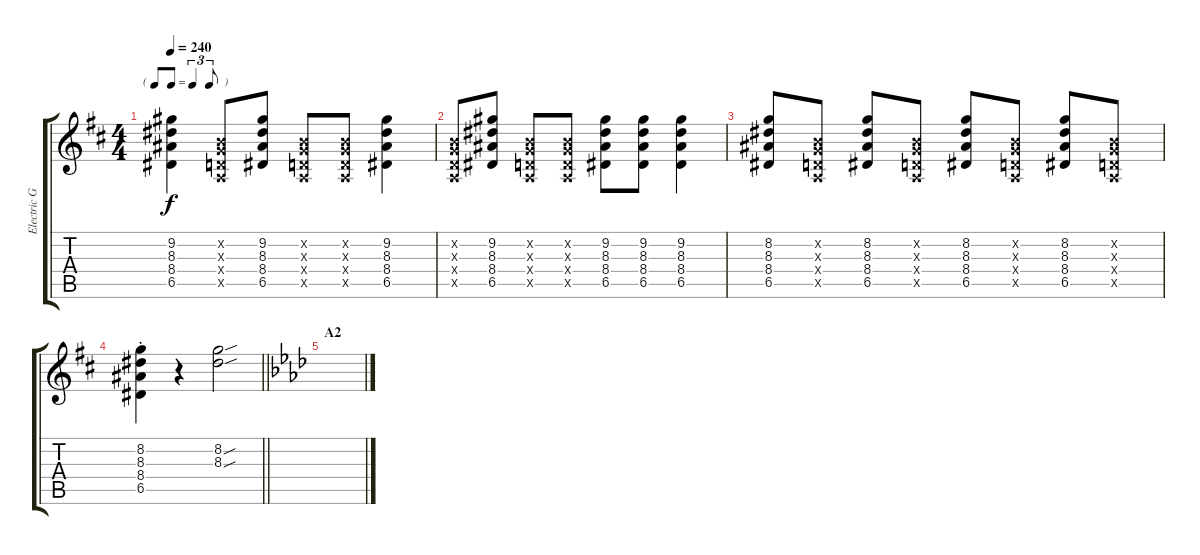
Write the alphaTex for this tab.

\track ("Electric Guitar III" "Electric G") {instrument distortionguitar}
\staff {score tabs}
\tuning (E4 B3 G3 D3 A2 E2) {hide}
\ts (4 4)
\tf triplet8th
\tempo 240
\clef g2
\ks d
(9.2 8.3 8.4 6.5).4{dy f} (0.2{x} 0.3{x} 0.4{x} 0.5{x}).8 (9.2 8.3 8.4 6.5).8 (0.2{x} 0.3{x} 0.4{x} 0.5{x}).8 (0.2{x} 0.3{x} 0.4{x} 0.5{x}).8 (9.2 8.3 8.4 6.5).4 |
(0.2{x} 0.3{x} 0.4{x} 0.5{x}).8 (9.2 8.3 8.4 6.5).8 (0.2{x} 0.3{x} 0.4{x} 0.5{x}).8 (0.2{x} 0.3{x} 0.4{x} 0.5{x}).8 (9.2 8.3 8.4 6.5).8 (9.2 8.3 8.4 6.5).8 (9.2 8.3 8.4 6.5).4 |
(8.2 8.3 8.4 6.5).8 (0.2{x} 0.3{x} 0.4{x} 0.5{x}).8 (8.2 8.3 8.4 6.5).8 (0.2{x} 0.3{x} 0.4{x} 0.5{x}).8 (8.2 8.3 8.4 6.5).8 (0.2{x} 0.3{x} 0.4{x} 0.5{x}).8 (8.2 8.3 8.4 6.5).8 (0.2{x} 0.3{x} 0.4{x} 0.5{x}).8 |
\barLineRight lightlight
(8.2{st} 8.3 8.4 6.5).4 r.4 (8.2{sou} 8.3{sou}).2 |
\section ("" "A2")
\ks ab
